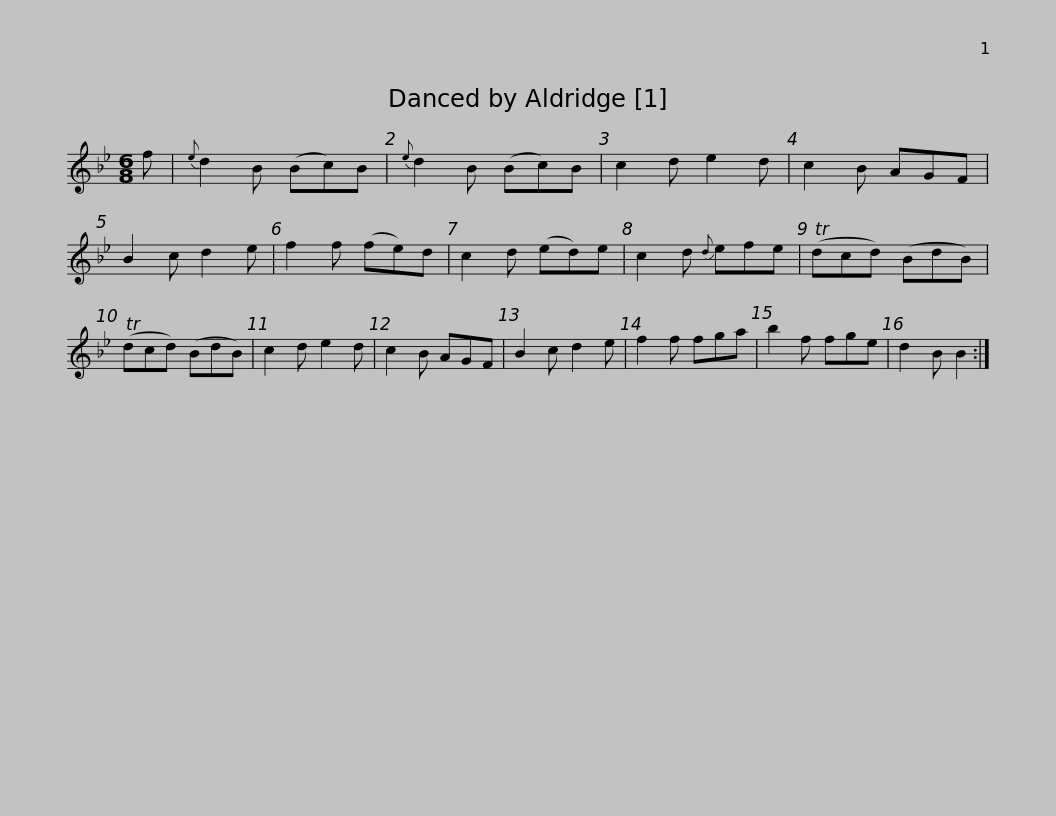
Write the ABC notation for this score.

X:1
L:1/8
M:6/8
I:linebreak $
K:Bb
V:1 treble
V:1
 f |{e} d2 B (Bc)B |{e} d2 B (Bc)B | c2 d e2 d | c2 B AGF | %5
 B2 c d2 e | f2 f (fe)d | c2 d (ed)e | c2 d{d} efe |$ (Tdcd) (BdB) | %10
 (Tdcd) (BdB) | c2 d e2 d | c2 B AGF | B2 c d2 e | f2 f fga | %15
 b2 f fge | d2 B B2 :| %17
